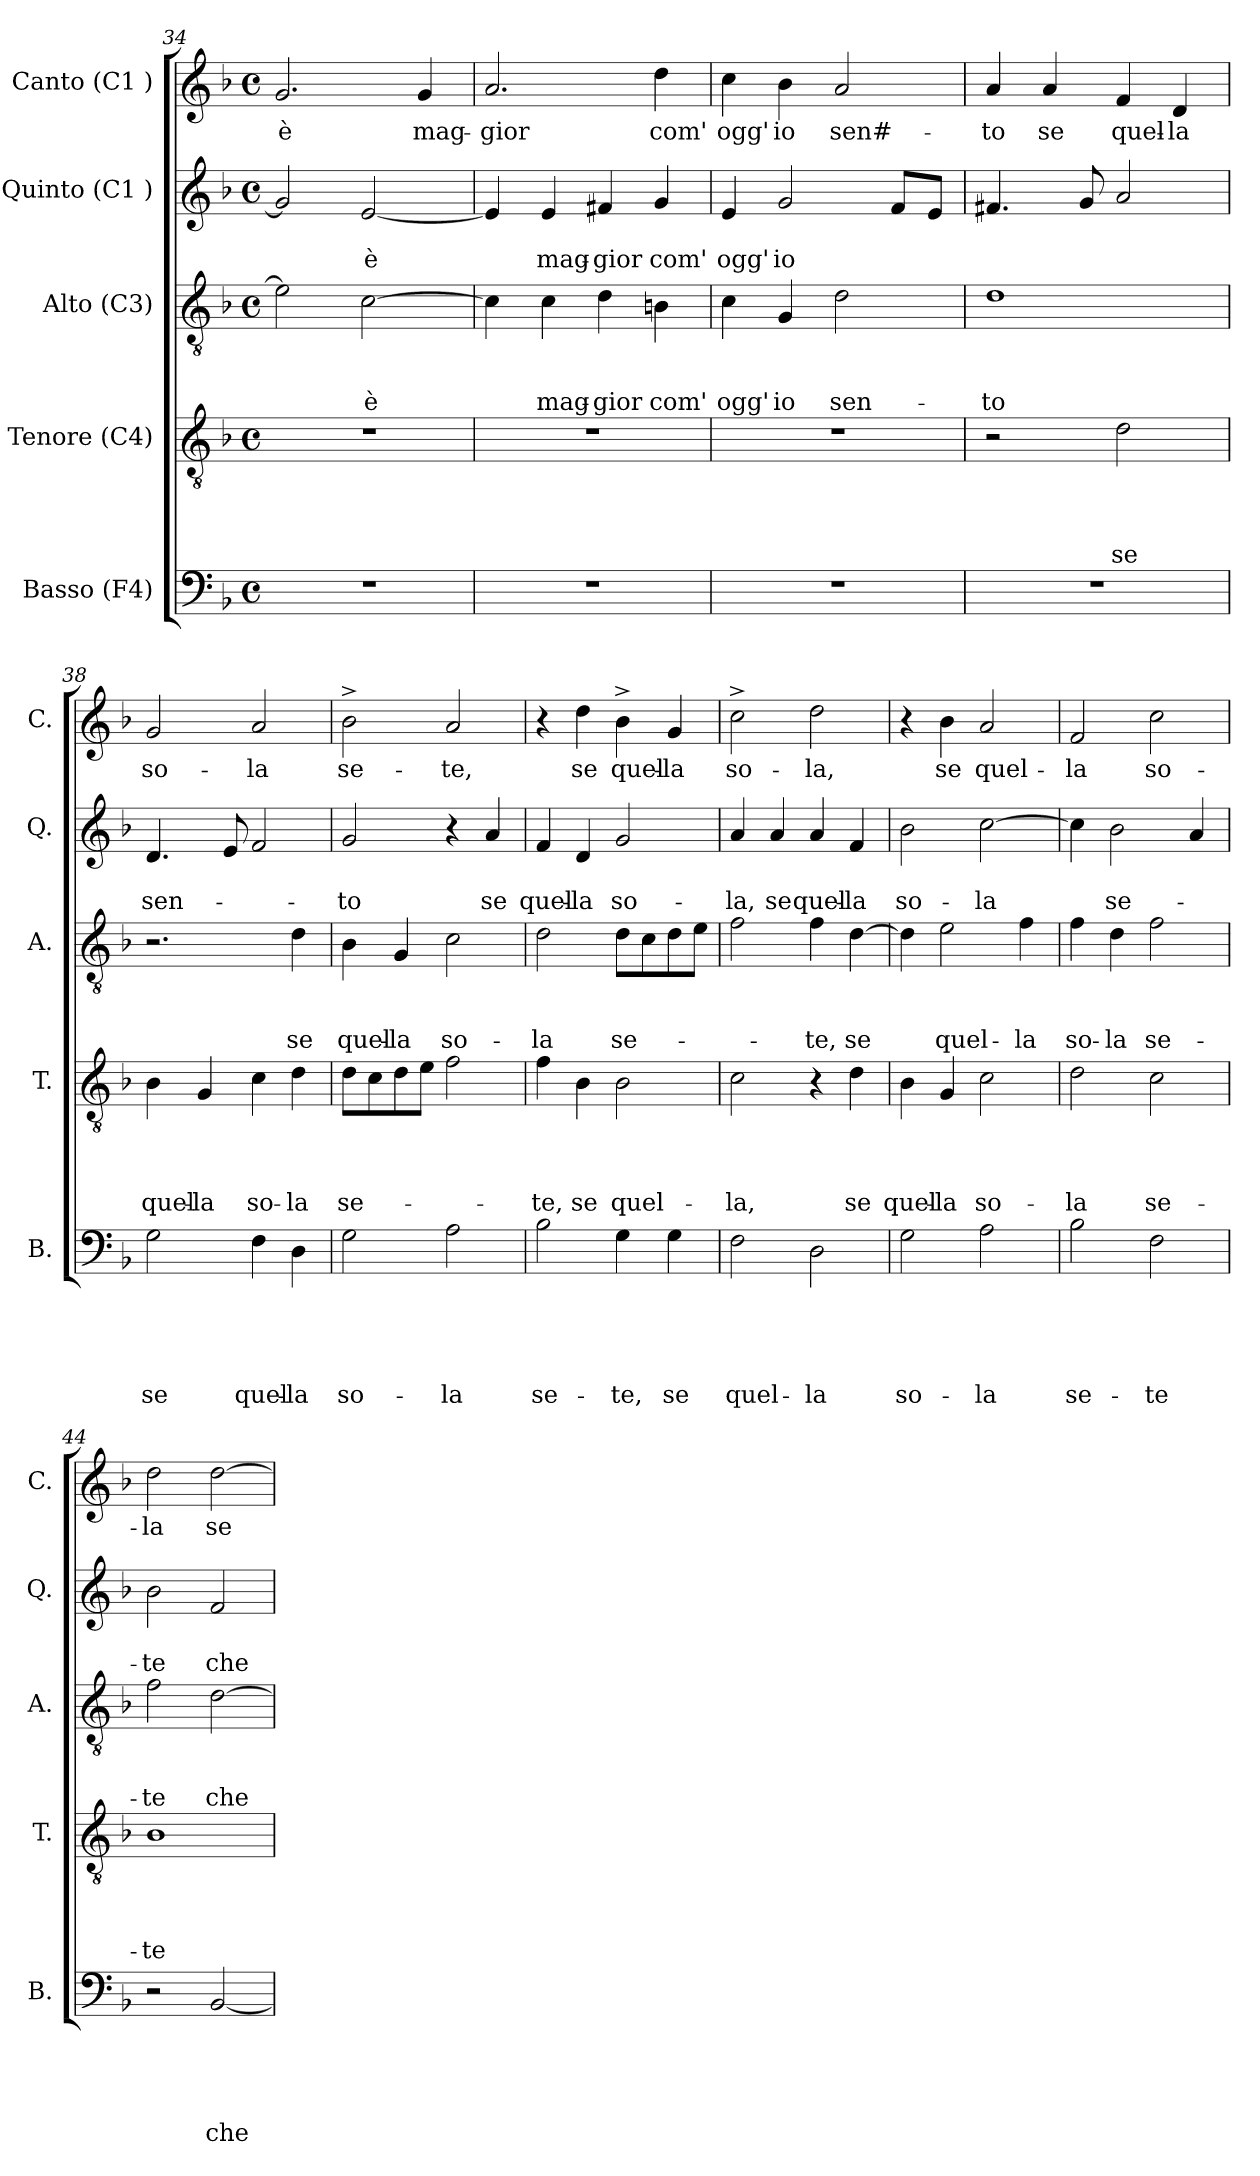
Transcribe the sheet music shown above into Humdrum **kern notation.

**kern	**text	**text	**text	**text	**text	**kern	**text	**text	**text	**text	**kern	**text	**text	**text	**kern	**text	**text	**kern	**text
*part5	*part5	*part5	*part5	*part5	*part5	*part4	*part4	*part4	*part4	*part4	*part3	*part3	*part3	*part3	*part2	*part2	*part2	*part1	*part1
*staff5	*staff5	*staff5	*staff5	*staff5	*staff5	*staff4	*staff4	*staff4	*staff4	*staff4	*staff3	*staff3	*staff3	*staff3	*staff2	*staff2	*staff2	*staff1	*staff1
*I"Basso (F4)	*	*	*	*	*	*I"Tenore (C4)	*	*	*	*	*I"Alto (C3)	*	*	*	*I"Quinto (C1 )	*	*	*I"Canto (C1 )	*
*I'B.	*	*	*	*	*	*I'T.	*	*	*	*	*I'A.	*	*	*	*I'Q.	*	*	*I'C.	*
*clefF4	*	*	*	*	*	*clefGv2	*	*	*	*	*clefGv2	*	*	*	*clefG2	*	*	*clefG2	*
*k[b-]	*	*	*	*	*	*k[b-]	*	*	*	*	*k[b-]	*	*	*	*k[b-]	*	*	*k[b-]	*
*F:	*	*	*	*	*	*F:	*	*	*	*	*F:	*	*	*	*F:	*	*	*F:	*
*M4/4	*	*	*	*	*	*M4/4	*	*	*	*	*M4/4	*	*	*	*M4/4	*	*	*M4/4	*
*met(c)	*	*	*	*	*	*met(c)	*	*	*	*	*met(c)	*	*	*	*met(c)	*	*	*met(c)	*
=34	=34	=34	=34	=34	=34	=34	=34	=34	=34	=34	=34	=34	=34	=34	=34	=34	=34	=34	=34
!	!	!	!	!	!	!	!	!	!	!	!	!	!	!	!	!	!	!	!LO:LY:b
1r	.	.	.	.	.	1r	.	.	.	.	2e-\]	.	.	.	2g/]	.	.	2.g/	è
!	!	!	!	!	!	!	!	!	!	!	!	!	!	!LO:LY:b:rj	!	!	!LO:LY:b	!	!
.	.	.	.	.	.	.	.	.	.	.	[>2c\	.	.	è	[<2e/	.	è	.	.
!	!	!	!	!	!	!	!	!	!	!	!	!	!	!	!	!	!	!	!LO:LY:b
.	.	.	.	.	.	.	.	.	.	.	.	.	.	.	.	.	.	4g/	mag-
=35	=35	=35	=35	=35	=35	=35	=35	=35	=35	=35	=35	=35	=35	=35	=35	=35	=35	=35	=35
!	!	!	!	!	!	!	!	!	!	!	!	!	!	!	!	!	!	!	!LO:LY:b:rj
1r	.	.	.	.	.	1r	.	.	.	.	4c\]	.	.	.	4e/]	.	.	2.a/	-gior
!	!	!	!	!	!	!	!	!	!	!	!	!	!	!LO:LY:b	!	!	!LO:LY:b	!	!
.	.	.	.	.	.	.	.	.	.	.	4c\	.	.	mag-	4e/	.	mag-	.	.
!	!	!	!	!	!	!	!	!	!	!	!	!	!	!LO:LY:b:rj	!	!	!LO:LY:b:rj	!	!
.	.	.	.	.	.	.	.	.	.	.	4d\	.	.	-gior	4f#X/	.	-gior	.	.
!	!	!	!	!	!	!	!	!	!	!	!	!	!	!LO:LY:b	!	!	!LO:LY:b	!	!LO:LY:b
.	.	.	.	.	.	.	.	.	.	.	4Bn\	.	.	com'	4g/	.	com'	4dd\	com'
!!LO:LB:g=z
=36	=36	=36	=36	=36	=36	=36	=36	=36	=36	=36	=36	=36	=36	=36	=36	=36	=36	=36	=36
!	!	!	!	!	!	!	!	!	!	!	!	!	!	!LO:LY:b	!	!	!LO:LY:b	!	!LO:LY:b
1r	.	.	.	.	.	1r	.	.	.	.	4c\	.	.	ogg'	4e/	.	ogg'	4cc\	ogg'
!	!	!	!	!	!	!	!	!	!	!	!	!	!	!LO:LY:b	!	!	!LO:LY:b	!	!LO:LY:b
.	.	.	.	.	.	.	.	.	.	.	4G/	.	.	io	2g/	.	io	4b-\	io
!	!	!	!	!	!	!	!	!	!	!	!	!	!	!LO:LY:b	!	!	!	!	!LO:LY:b
.	.	.	.	.	.	.	.	.	.	.	2d\	.	.	sen-	.	.	.	2a/	sen#-
.	.	.	.	.	.	.	.	.	.	.	.	.	.	.	8f/L	.	.	.	.
.	.	.	.	.	.	.	.	.	.	.	.	.	.	.	8e/J	.	.	.	.
=37	=37	=37	=37	=37	=37	=37	=37	=37	=37	=37	=37	=37	=37	=37	=37	=37	=37	=37	=37
!	!	!	!	!	!	!	!	!	!	!	!	!	!	!LO:LY:b	!	!	!	!	!LO:LY:b
1r	.	.	.	.	.	2r	.	.	.	.	1d	.	.	-to	4.f#X/	.	.	4a/	-to
!	!	!	!	!	!	!	!	!	!	!	!	!	!	!	!	!	!	!	!LO:LY:b
.	.	.	.	.	.	.	.	.	.	.	.	.	.	.	.	.	.	4a/	se
.	.	.	.	.	.	.	.	.	.	.	.	.	.	.	8g/	.	.	.	.
!	!	!	!	!	!	!	!	!	!	!LO:LY:b	!	!	!	!	!	!	!	!	!LO:LY:b
.	.	.	.	.	.	2d\	.	.	.	se	.	.	.	.	2a/	.	.	4f/	quel-
!	!	!	!	!	!	!	!	!	!	!	!	!	!	!	!	!	!	!	!LO:LY:b:rj
.	.	.	.	.	.	.	.	.	.	.	.	.	.	.	.	.	.	4d/	-la
=38	=38	=38	=38	=38	=38	=38	=38	=38	=38	=38	=38	=38	=38	=38	=38	=38	=38	=38	=38
!	!	!	!	!	!LO:LY:b	!	!	!	!	!LO:LY:b	!	!	!	!	!	!	!LO:LY:b	!	!LO:LY:b
2G\	.	.	.	.	se	4B-\	.	.	.	quel-	2.r	.	.	.	4.d/	.	sen-	2g/	so-
!	!	!	!	!	!	!	!	!	!	!LO:LY:b:rj	!	!	!	!	!	!	!	!	!
.	.	.	.	.	.	4G/	.	.	.	-la	.	.	.	.	.	.	.	.	.
.	.	.	.	.	.	.	.	.	.	.	.	.	.	.	8e/	.	.	.	.
!	!	!	!	!	!LO:LY:b	!	!	!	!	!LO:LY:b	!	!	!	!	!	!	!	!	!LO:LY:b
4F\	.	.	.	.	quel-	4c\	.	.	.	so-	.	.	.	.	2f/	.	.	2a/	-la
!	!	!	!	!	!LO:LY:b:rj	!	!	!	!	!LO:LY:b	!	!	!	!LO:LY:b	!	!	!	!	!
4D\	.	.	.	.	-la	4d\	.	.	.	-la	4d\	.	.	se	.	.	.	.	.
=39	=39	=39	=39	=39	=39	=39	=39	=39	=39	=39	=39	=39	=39	=39	=39	=39	=39	=39	=39
!	!	!	!	!	!LO:LY:b	!	!	!	!	!LO:LY:b	!	!	!	!LO:LY:b	!	!	!LO:LY:b	!	!LO:LY:b
2G\	.	.	.	.	so-	8d\L	.	.	.	se-	4B-\	.	.	quel-	2g/	.	-to	2b-^>\	se-
.	.	.	.	.	.	8c\	.	.	.	.	.	.	.	.	.	.	.	.	.
!	!	!	!	!	!	!	!	!	!	!	!	!	!	!LO:LY:b	!	!	!	!	!
.	.	.	.	.	.	8d\	.	.	.	.	4G/	.	.	-la	.	.	.	.	.
.	.	.	.	.	.	8e\J	.	.	.	.	.	.	.	.	.	.	.	.	.
!	!	!	!	!	!LO:LY:b	!	!	!	!	!	!	!	!	!LO:LY:b	!	!	!	!	!LO:LY:b
2A\	.	.	.	.	-la	2f\	.	.	.	.	2c\	.	.	so-	4r	.	.	2a/	-te,
!	!	!	!	!	!	!	!	!	!	!	!	!	!	!	!	!	!LO:LY:b	!	!
.	.	.	.	.	.	.	.	.	.	.	.	.	.	.	4a/	.	se	.	.
=40	=40	=40	=40	=40	=40	=40	=40	=40	=40	=40	=40	=40	=40	=40	=40	=40	=40	=40	=40
!	!	!	!	!	!LO:LY:b	!	!	!	!	!LO:LY:b	!	!	!	!LO:LY:b	!	!	!LO:LY:b	!	!
2B-\	.	.	.	.	se-	4f\	.	.	.	-te,	2d\	.	.	-la	4f/	.	quel-	4r	.
!	!	!	!	!	!	!	!	!	!	!LO:LY:b	!	!	!	!	!	!	!LO:LY:b:rj	!	!LO:LY:b
.	.	.	.	.	.	4B-\	.	.	.	se	.	.	.	.	4d/	.	-la	4dd\	se
!	!	!	!	!	!LO:LY:b	!	!	!	!	!LO:LY:b	!	!	!	!LO:LY:b	!	!	!LO:LY:b	!	!LO:LY:b
4G\	.	.	.	.	-te,	2B-\	.	.	.	quel-	8d\L	.	.	se-	2g/	.	so-	4b-^>\	quel-
.	.	.	.	.	.	.	.	.	.	.	8c\	.	.	.	.	.	.	.	.
!	!	!	!	!	!LO:LY:b	!	!	!	!	!	!	!	!	!	!	!	!	!	!LO:LY:b
4G\	.	.	.	.	se	.	.	.	.	.	8d\	.	.	.	.	.	.	4g/	-la
.	.	.	.	.	.	.	.	.	.	.	8e\J	.	.	.	.	.	.	.	.
=41	=41	=41	=41	=41	=41	=41	=41	=41	=41	=41	=41	=41	=41	=41	=41	=41	=41	=41	=41
!	!	!	!	!	!LO:LY:b	!	!	!	!	!LO:LY:b	!	!	!	!	!	!	!LO:LY:b	!	!LO:LY:b
2F\	.	.	.	.	quel-	2c\	.	.	.	-la,	2f\	.	.	.	4a/	.	-la,	2cc^>\	so-
!	!	!	!	!	!	!	!	!	!	!	!	!	!	!	!	!	!LO:LY:b	!	!
.	.	.	.	.	.	.	.	.	.	.	.	.	.	.	4a/	.	se	.	.
!	!	!	!	!	!LO:LY:b	!	!	!	!	!	!	!	!	!LO:LY:b	!	!	!LO:LY:b	!	!LO:LY:b
2D\	.	.	.	.	-la	4r	.	.	.	.	4f\	.	.	-te,	4a/	.	quel-	2dd\	-la,
!	!	!	!	!	!	!	!	!	!	!LO:LY:b	!	!	!	!LO:LY:b	!	!	!LO:LY:b:rj	!	!
.	.	.	.	.	.	4d\	.	.	.	se	[>4d\	.	.	se	4f/	.	-la	.	.
!!LO:PB:g=z
=42	=42	=42	=42	=42	=42	=42	=42	=42	=42	=42	=42	=42	=42	=42	=42	=42	=42	=42	=42
!	!	!	!	!	!LO:LY:b	!	!	!	!	!LO:LY:b	!	!	!	!	!	!	!LO:LY:b	!	!
2G\	.	.	.	.	so-	4B-\	.	.	.	quel-	4d\]	.	.	.	2b-\	.	so-	4r	.
!	!	!	!	!	!	!	!	!	!	!LO:LY:b:rj	!	!	!	!LO:LY:b	!	!	!	!	!LO:LY:b
.	.	.	.	.	.	4G/	.	.	.	-la	2e\	.	.	quel-	.	.	.	4b-\	se
!	!	!	!	!	!LO:LY:b	!	!	!	!	!LO:LY:b	!	!	!	!	!	!	!LO:LY:b	!	!LO:LY:b
2A\	.	.	.	.	-la	2c\	.	.	.	so-	.	.	.	.	[>2cc\	.	-la	2a/	quel-
!	!	!	!	!	!	!	!	!	!	!	!	!	!	!LO:LY:b	!	!	!	!	!
.	.	.	.	.	.	.	.	.	.	.	4f\	.	.	-la	.	.	.	.	.
=43	=43	=43	=43	=43	=43	=43	=43	=43	=43	=43	=43	=43	=43	=43	=43	=43	=43	=43	=43
!	!	!	!	!	!LO:LY:b	!	!	!	!	!LO:LY:b	!	!	!	!LO:LY:b	!	!	!	!	!LO:LY:b
2B-\	.	.	.	.	se-	2d\	.	.	.	-la	4f\	.	.	so-	4cc\]	.	.	2f/	-la
!	!	!	!	!	!	!	!	!	!	!	!	!	!	!LO:LY:b	!	!	!LO:LY:b	!	!
.	.	.	.	.	.	.	.	.	.	.	4d\	.	.	-la	2b-\	.	se-	.	.
!	!	!	!	!	!LO:LY:b	!	!	!	!	!LO:LY:b	!	!	!	!LO:LY:b	!	!	!	!	!LO:LY:b
2F\	.	.	.	.	-te	2c\	.	.	.	se-	2f\	.	.	se-	.	.	.	2cc\	so-
.	.	.	.	.	.	.	.	.	.	.	.	.	.	.	4a/	.	.	.	.
=44	=44	=44	=44	=44	=44	=44	=44	=44	=44	=44	=44	=44	=44	=44	=44	=44	=44	=44	=44
!	!	!	!	!	!	!	!	!	!	!LO:LY:b	!	!	!	!LO:LY:b	!	!	!LO:LY:b	!	!LO:LY:b
2r	.	.	.	.	.	1B-	.	.	.	-te	2f\	.	.	-te	2b-\	.	-te	2dd\	-la
!	!	!	!	!	!LO:LY:b	!	!	!	!	!	!	!	!	!LO:LY:b	!	!	!LO:LY:b	!	!LO:LY:b
[<2BB-/	.	.	.	.	che	.	.	.	.	.	[>2d\	.	.	che	2f/	.	che	[>2dd\	se-
=	=	=	=	=	=	=	=	=	=	=	=	=	=	=	=	=	=	=	=
*-	*-	*-	*-	*-	*-	*-	*-	*-	*-	*-	*-	*-	*-	*-	*-	*-	*-	*-	*-
